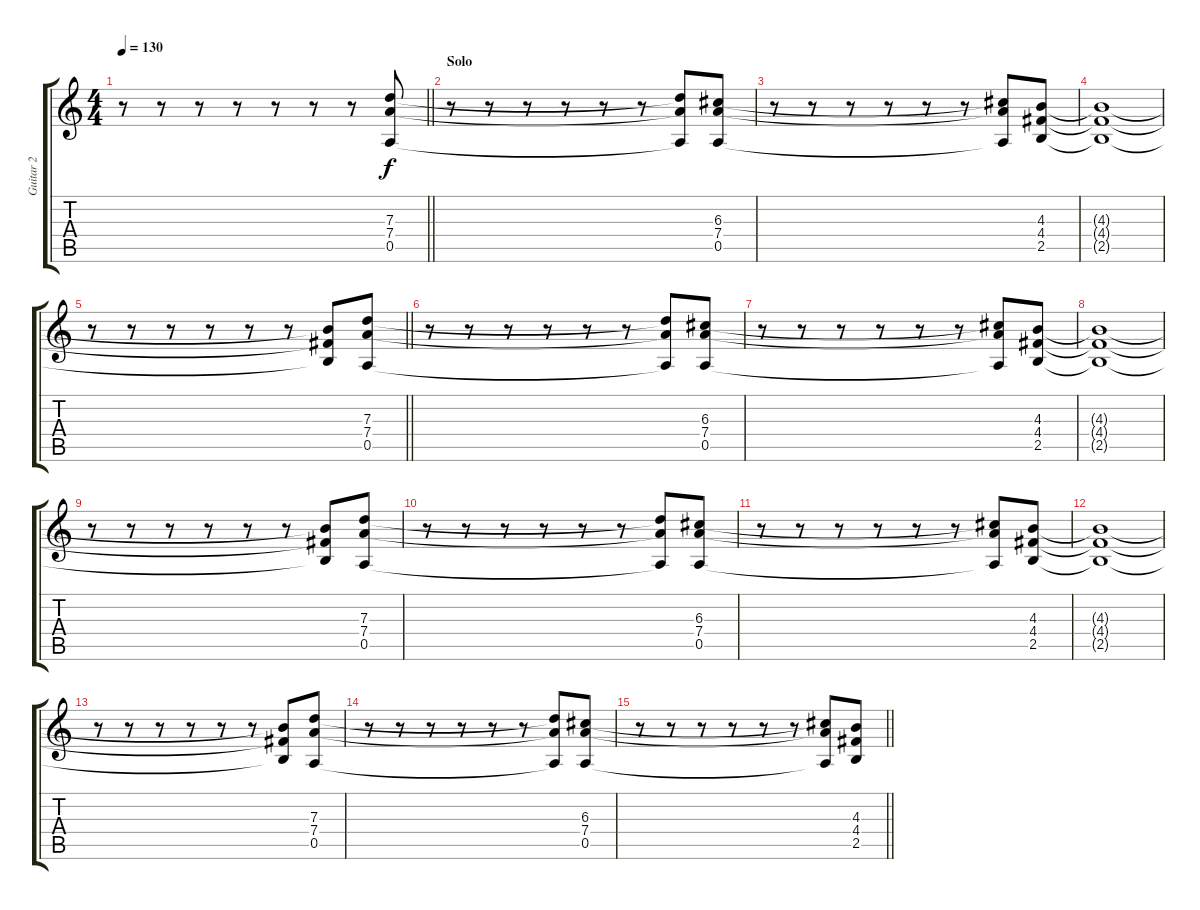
\track ("Guitar 2" "Guitar 2") {mute instrument acousticguitarsteel}
\staff {score tabs}
\tuning (E4 B3 G3 D3 A2 E2) {hide}
\ts (4 4)
\tempo 130
\clef g2
\barLineRight lightlight
\ks c
r.8{dy f} r.8 r.8 r.8 r.8 r.8 r.8 (7.3 7.4 0.5).8 |
\section ("" "Solo")
r.8 r.8 r.8 r.8 r.8 r.8 (7.3{t} 7.4{t} 0.5{t}).8 (6.3 7.4 0.5).8 |
r.8 r.8 r.8 r.8 r.8 r.8 (6.3{t} 7.4{t} 0.5{t}).8 (4.3 4.4 2.5).8 |
(4.3{t} 4.4{t} 2.5{t}).1 |
\barLineRight lightlight
r.8 r.8 r.8 r.8 r.8 r.8 (4.3{t} 4.4{t} 2.5{t}).8 (7.3 7.4 0.5).8 |
r.8 r.8 r.8 r.8 r.8 r.8 (7.3{t} 7.4{t} 0.5{t}).8 (6.3 7.4 0.5).8 |
r.8 r.8 r.8 r.8 r.8 r.8 (6.3{t} 7.4{t} 0.5{t}).8 (4.3 4.4 2.5).8 |
(4.3{t} 4.4{t} 2.5{t}).1 |
r.8 r.8 r.8 r.8 r.8 r.8 (4.3{t} 4.4{t} 2.5{t}).8 (7.3 7.4 0.5).8 |
r.8 r.8 r.8 r.8 r.8 r.8 (7.3{t} 7.4{t} 0.5{t}).8 (6.3 7.4 0.5).8 |
r.8 r.8 r.8 r.8 r.8 r.8 (6.3{t} 7.4{t} 0.5{t}).8 (4.3 4.4 2.5).8 |
(4.3{t} 4.4{t} 2.5{t}).1 |
r.8 r.8 r.8 r.8 r.8 r.8 (4.3{t} 4.4{t} 2.5{t}).8 (7.3 7.4 0.5).8 |
r.8 r.8 r.8 r.8 r.8 r.8 (7.3{t} 7.4{t} 0.5{t}).8 (6.3 7.4 0.5).8 |
\barLineRight lightlight
r.8 r.8 r.8 r.8 r.8 r.8 (6.3{t} 7.4{t} 0.5{t}).8 (4.3 4.4 2.5).8
